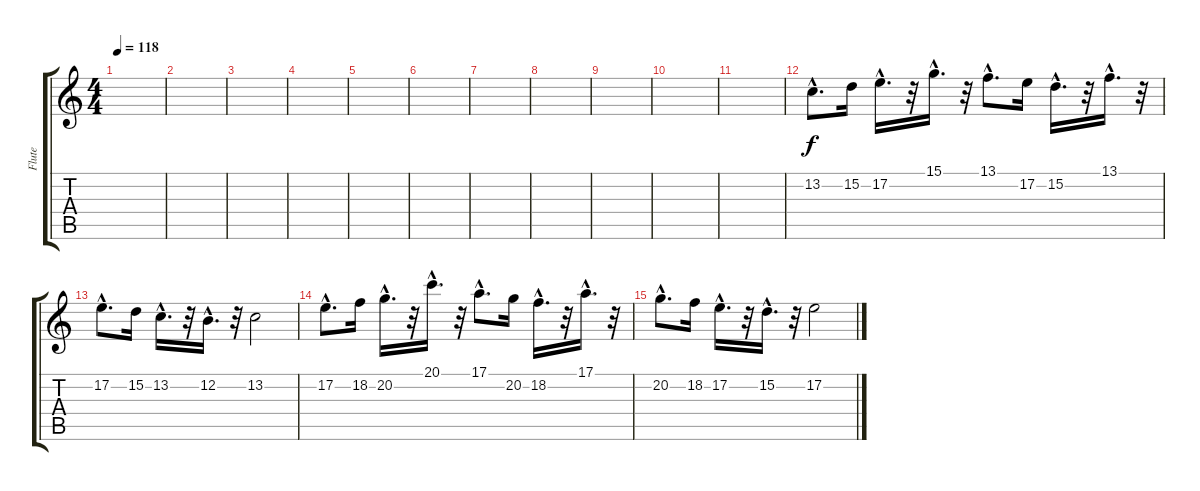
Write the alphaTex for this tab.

\track ("Flute" "Flute") {instrument flute}
\staff {score tabs}
\tuning (E4 B3 G3 D3 A2 E2) {hide}
\ts (4 4)
\tempo 118
\clef g2
\ks c
|
|
|
|
|
|
|
|
|
|
|
13.2{hac}.8{d} 15.2.16 17.2{hac}.16{d} r.32 15.1{hac}.16{d} r.32 13.1{hac}.8{d} 17.2.16 15.2{hac}.16{d} r.32 13.1{hac}.16{d} r.32 |
17.2{hac}.8{d} 15.2.16 13.2{hac}.16{d} r.32 12.2{hac}.16{d} r.32 13.2.2 |
17.2{hac}.8{d} 18.2.16 20.2{hac}.16{d} r.32 20.1{hac}.16{d} r.32 17.1{hac}.8{d} 20.2.16 18.2{hac}.16{d} r.32 17.1{hac}.16{d} r.32 |
20.2{hac}.8{d} 18.2.16 17.2{hac}.16{d} r.32 15.2{hac}.16{d} r.32 17.2.2
